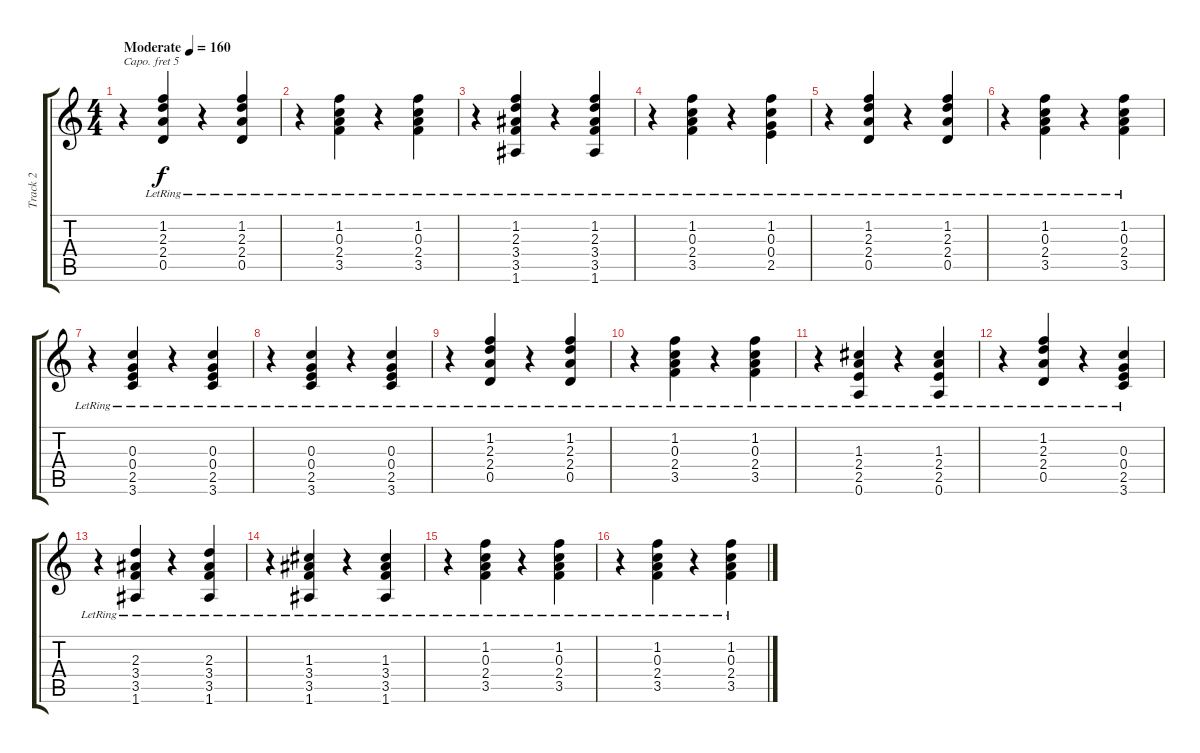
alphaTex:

\track ("Track 2" "Track 2") {instrument acousticguitarsteel}
\staff {score tabs}
\capo 5
\tuning (E4 B3 G3 D3 A2 E2) {hide}
\ts (4 4)
\tempo (160 "Moderate")
\clef g2
\ks c
r.4{dy f instrument acousticguitarsteel} (1.2{lr} 2.3{lr} 2.4{lr} 0.5{lr}).4 r.4 (1.2{lr} 2.3{lr} 2.4{lr} 0.5{lr}).4 |
r.4 (1.2{lr} 0.3{lr} 2.4{lr} 3.5{lr}).4 r.4 (1.2{lr} 0.3{lr} 2.4{lr} 3.5{lr}).4 |
r.4 (1.2{lr} 2.3{lr} 3.4{lr} 3.5{lr} 1.6{lr}).4 r.4 (1.2{lr} 2.3{lr} 3.4{lr} 3.5{lr} 1.6{lr}).4 |
r.4 (1.2{lr} 0.3{lr} 2.4{lr} 3.5{lr}).4 r.4 (1.2{lr} 0.3{lr} 0.4{lr} 2.5{lr}).4 |
r.4 (1.2{lr} 2.3{lr} 2.4{lr} 0.5{lr}).4 r.4 (1.2{lr} 2.3{lr} 2.4{lr} 0.5{lr}).4 |
r.4 (1.2{lr} 0.3{lr} 2.4{lr} 3.5{lr}).4 r.4 (1.2{lr} 0.3{lr} 2.4{lr} 3.5{lr}).4 |
r.4 (0.3{lr} 0.4{lr} 2.5{lr} 3.6{lr}).4 r.4 (0.3{lr} 0.4{lr} 2.5{lr} 3.6{lr}).4 |
r.4 (0.3{lr} 0.4{lr} 2.5{lr} 3.6{lr}).4 r.4 (0.3{lr} 0.4{lr} 2.5{lr} 3.6{lr}).4 |
r.4 (1.2{lr} 2.3{lr} 2.4{lr} 0.5{lr}).4 r.4 (1.2{lr} 2.3{lr} 2.4{lr} 0.5{lr}).4 |
r.4 (1.2{lr} 0.3{lr} 2.4{lr} 3.5{lr}).4 r.4 (1.2{lr} 0.3{lr} 2.4{lr} 3.5{lr}).4 |
r.4 (1.3{lr} 2.4{lr} 2.5{lr} 0.6{lr}).4 r.4 (1.3{lr} 2.4{lr} 2.5{lr} 0.6{lr}).4 |
r.4 (1.2{lr} 2.3{lr} 2.4{lr} 0.5{lr}).4 r.4 (0.3{lr} 0.4{lr} 2.5{lr} 3.6{lr}).4 |
r.4 (2.3{lr} 3.4{lr} 3.5{lr} 1.6{lr}).4 r.4 (2.3{lr} 3.4{lr} 3.5{lr} 1.6{lr}).4 |
r.4 (1.3{lr} 3.4{lr} 3.5{lr} 1.6{lr}).4 r.4 (1.3{lr} 3.4{lr} 3.5{lr} 1.6{lr}).4 |
r.4 (1.2{lr} 0.3{lr} 2.4{lr} 3.5{lr}).4 r.4 (1.2{lr} 0.3{lr} 2.4{lr} 3.5{lr}).4 |
r.4 (1.2{lr} 0.3{lr} 2.4{lr} 3.5{lr}).4 r.4 (1.2{lr} 0.3{lr} 2.4{lr} 3.5{lr}).4
